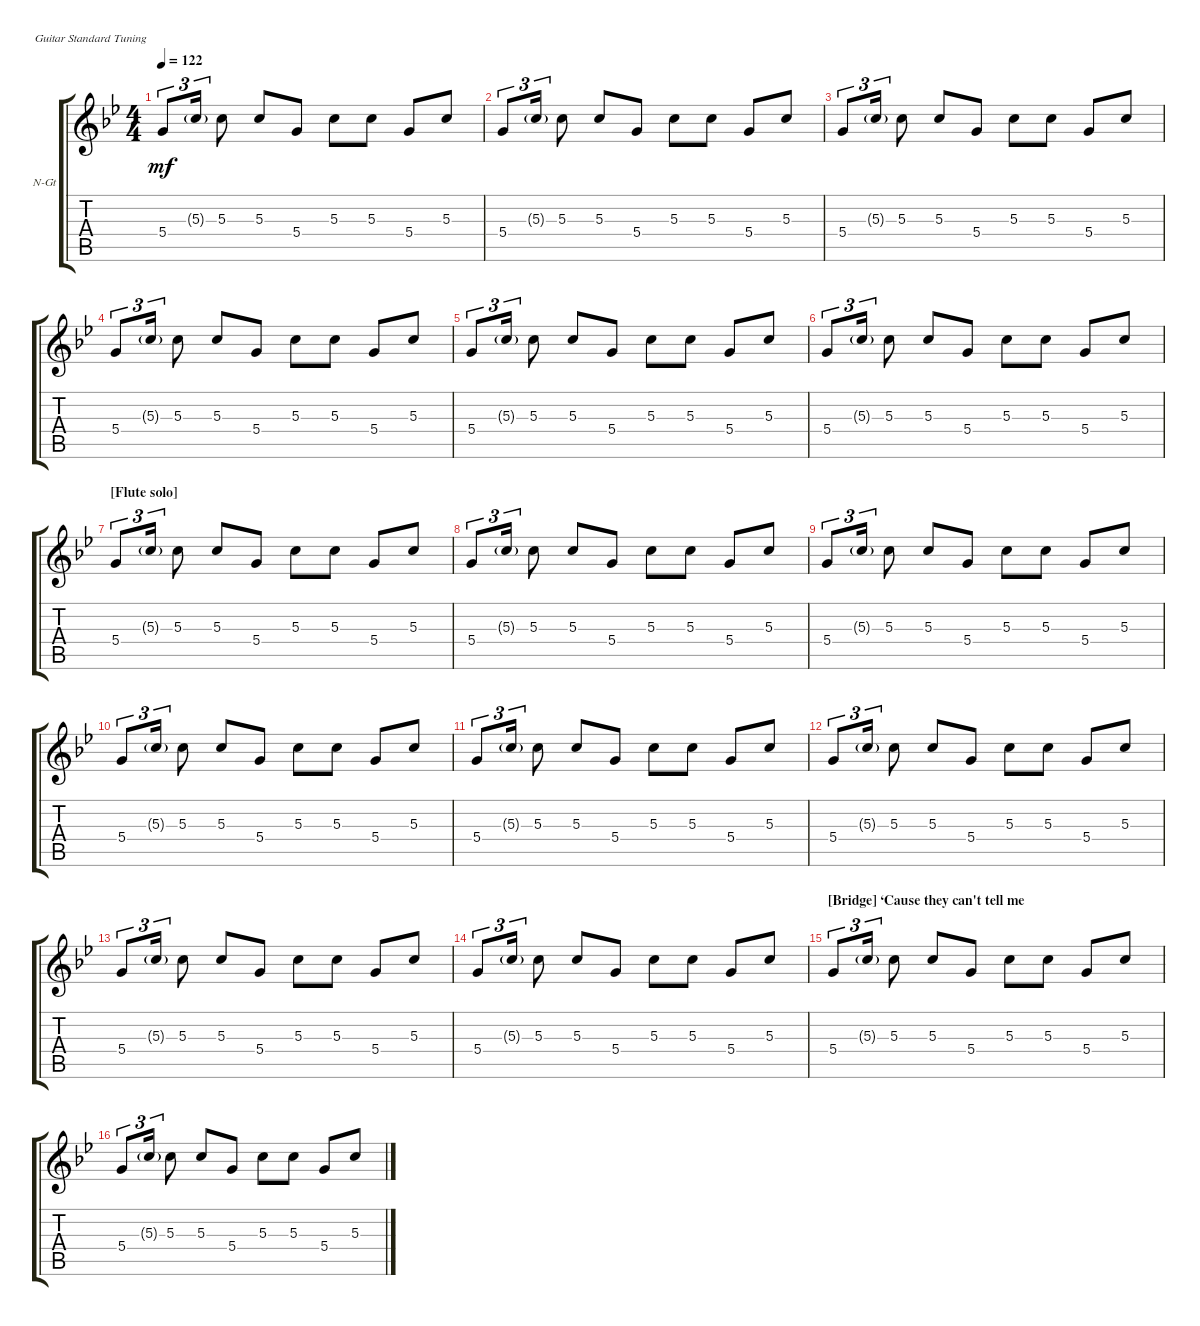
\defaultSystemsLayout 4
\bracketExtendMode groupsimilarinstruments
\firstSystemTrackNameOrientation horizontal
\otherSystemsTrackNameOrientation horizontal
\track ("Nylon Guitar" "N-Gt") {instrument acousticguitarnylon}
\staff {score tabs}
\tuning (E4 B3 G3 D3 A2 E2)
\ts (4 4)
\tempo 122
\clef g2
\ks bb
5.4.8{tu (3 2) dy mf} 5.3{g}.16{tu (3 2)} 5.3.8 5.3.8 5.4.8 5.3.8 5.3.8 5.4.8 5.3.8 |
5.4.8{tu (3 2)} 5.3{g}.16{tu (3 2)} 5.3.8 5.3.8 5.4.8 5.3.8 5.3.8 5.4.8 5.3.8 |
5.4.8{tu (3 2)} 5.3{g}.16{tu (3 2)} 5.3.8 5.3.8 5.4.8 5.3.8 5.3.8 5.4.8 5.3.8 |
5.4.8{tu (3 2)} 5.3{g}.16{tu (3 2)} 5.3.8 5.3.8 5.4.8 5.3.8 5.3.8 5.4.8 5.3.8 |
5.4.8{tu (3 2)} 5.3{g}.16{tu (3 2)} 5.3.8 5.3.8 5.4.8 5.3.8 5.3.8 5.4.8 5.3.8 |
5.4.8{tu (3 2)} 5.3{g}.16{tu (3 2)} 5.3.8 5.3.8 5.4.8 5.3.8 5.3.8 5.4.8 5.3.8 |
\section ("" "[Flute solo]")
5.4.8{tu (3 2)} 5.3{g}.16{tu (3 2)} 5.3.8 5.3.8 5.4.8 5.3.8 5.3.8 5.4.8 5.3.8 |
5.4.8{tu (3 2)} 5.3{g}.16{tu (3 2)} 5.3.8 5.3.8 5.4.8 5.3.8 5.3.8 5.4.8 5.3.8 |
5.4.8{tu (3 2)} 5.3{g}.16{tu (3 2)} 5.3.8 5.3.8 5.4.8 5.3.8 5.3.8 5.4.8 5.3.8 |
5.4.8{tu (3 2)} 5.3{g}.16{tu (3 2)} 5.3.8 5.3.8 5.4.8 5.3.8 5.3.8 5.4.8 5.3.8 |
5.4.8{tu (3 2)} 5.3{g}.16{tu (3 2)} 5.3.8 5.3.8 5.4.8 5.3.8 5.3.8 5.4.8 5.3.8 |
5.4.8{tu (3 2)} 5.3{g}.16{tu (3 2)} 5.3.8 5.3.8 5.4.8 5.3.8 5.3.8 5.4.8 5.3.8 |
5.4.8{tu (3 2)} 5.3{g}.16{tu (3 2)} 5.3.8 5.3.8 5.4.8 5.3.8 5.3.8 5.4.8 5.3.8 |
5.4.8{tu (3 2)} 5.3{g}.16{tu (3 2)} 5.3.8 5.3.8 5.4.8 5.3.8 5.3.8 5.4.8 5.3.8 |
\section ("" "[Bridge] ‘Cause they can't tell me")
5.4.8{tu (3 2)} 5.3{g}.16{tu (3 2)} 5.3.8 5.3.8 5.4.8 5.3.8 5.3.8 5.4.8 5.3.8 |
5.4.8{tu (3 2)} 5.3{g}.16{tu (3 2)} 5.3.8 5.3.8 5.4.8 5.3.8 5.3.8 5.4.8 5.3.8
